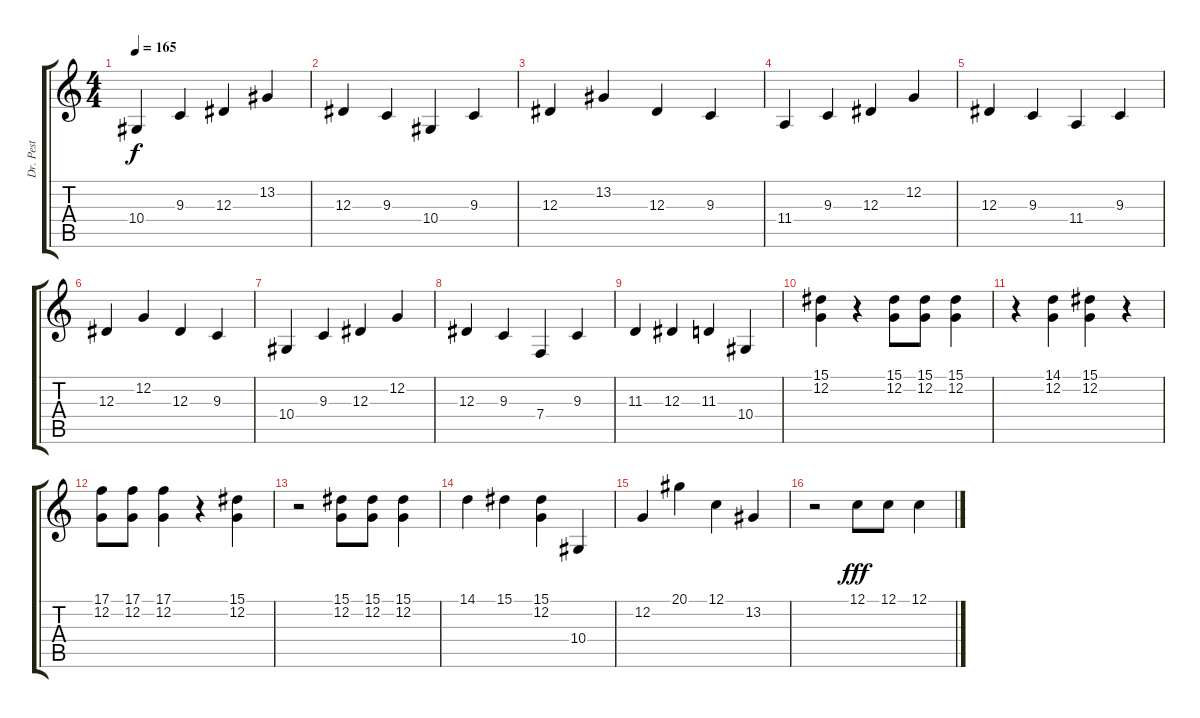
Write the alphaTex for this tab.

\track ("Dr. Pest" "Dr. Pest") {instrument brightacousticpiano}
\staff {score tabs}
\tuning (C4 G3 Eb3 Bb2 F2 C2) {hide}
\ts (4 4)
\tempo 165
\clef g2
\ks c
10.4.4{dy f} 9.3.4 12.3.4 13.2.4 |
12.3.4 9.3.4 10.4.4 9.3.4 |
12.3.4 13.2.4 12.3.4 9.3.4 |
11.4.4 9.3.4 12.3.4 12.2.4 |
12.3.4 9.3.4 11.4.4 9.3.4 |
12.3.4 12.2.4 12.3.4 9.3.4 |
10.4.4 9.3.4 12.3.4 12.2.4 |
12.3.4 9.3.4 7.4.4 9.3.4 |
11.3.4 12.3.4 11.3.4 10.4.4 |
(15.1 12.2).4 r.4 (15.1 12.2).8 (15.1 12.2).8 (15.1 12.2).4 |
r.4 (14.1 12.2).4 (15.1 12.2).4 r.4 |
(17.1 12.2).8 (17.1 12.2).8 (17.1 12.2).4 r.4 (15.1 12.2).4 |
r.2 (15.1 12.2).8 (15.1 12.2).8 (15.1 12.2).4 |
14.1.4 15.1.4 (15.1 12.2).4 10.4.4 |
12.2.4 20.1.4 12.1.4 13.2.4 |
r.2 12.1.8{dy fff} 12.1.8 12.1.4
